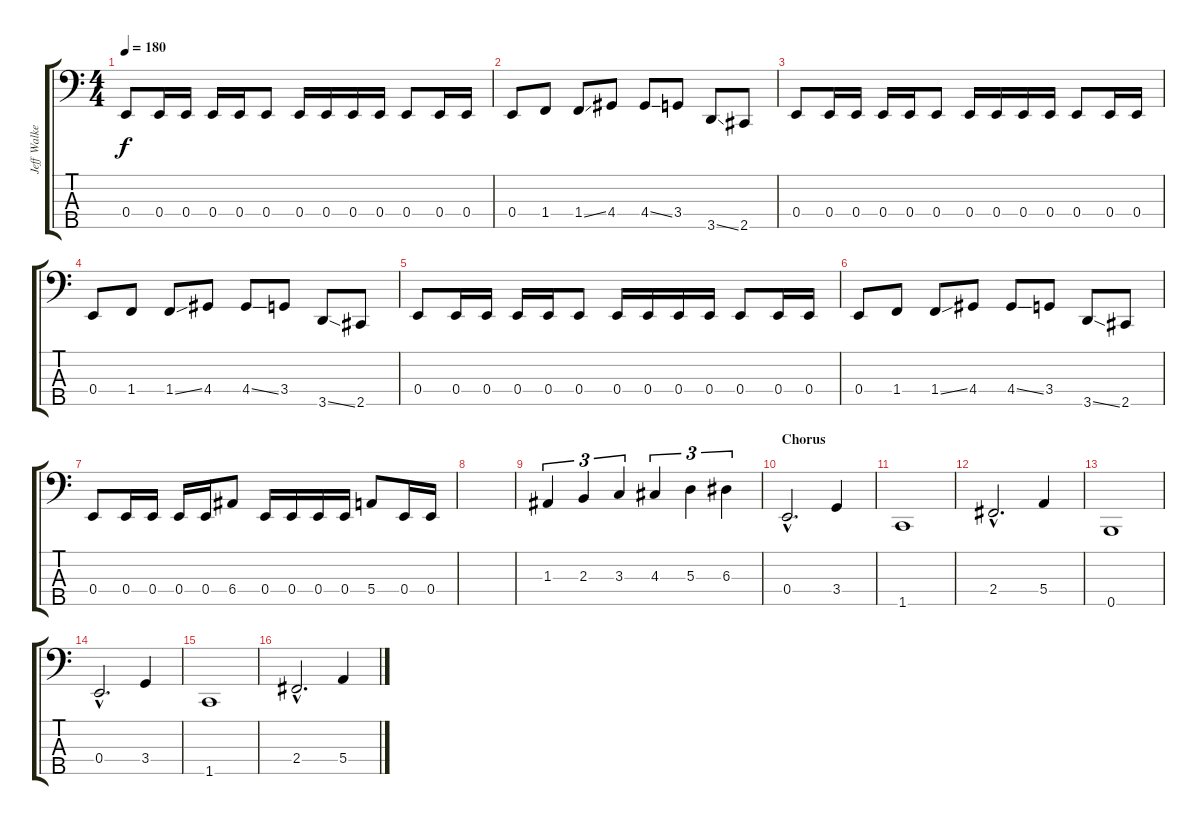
\track ("Jeff Walker" "Jeff Walke") {instrument electricbassfinger}
\staff {score tabs}
\tuning (G2 D2 A1 E1 B0) {hide}
\ts (4 4)
\tempo 180
\clef f4
\ks c
0.4.8{dy f} 0.4.16 0.4.16 0.4.16 0.4.16 0.4.8 0.4.16 0.4.16 0.4.16 0.4.16 0.4.8 0.4.16 0.4.16 |
0.4.8 1.4.8 1.4{ss}.8 4.4.8 4.4{ss}.8 3.4.8 3.5{ss}.8 2.5.8 |
0.4.8 0.4.16 0.4.16 0.4.16 0.4.16 0.4.8 0.4.16 0.4.16 0.4.16 0.4.16 0.4.8 0.4.16 0.4.16 |
0.4.8 1.4.8 1.4{ss}.8 4.4.8 4.4{ss}.8 3.4.8 3.5{ss}.8 2.5.8 |
0.4.8 0.4.16 0.4.16 0.4.16 0.4.16 0.4.8 0.4.16 0.4.16 0.4.16 0.4.16 0.4.8 0.4.16 0.4.16 |
0.4.8 1.4.8 1.4{ss}.8 4.4.8 4.4{ss}.8 3.4.8 3.5{ss}.8 2.5.8 |
0.4.8 0.4.16 0.4.16 0.4.16 0.4.16 6.4.8 0.4.16 0.4.16 0.4.16 0.4.16 5.4.8 0.4.16 0.4.16 |
|
1.3.4{tu (3 2)} 2.3.4{tu (3 2)} 3.3.4{tu (3 2)} 4.3.4{tu (3 2)} 5.3.4{tu (3 2)} 6.3.4{tu (3 2)} |
\section ("" "Chorus")
0.4{hac}.2{d} 3.4.4 |
1.5.1 |
2.4{hac}.2{d} 5.4.4 |
0.5.1 |
0.4{hac}.2{d} 3.4.4 |
1.5.1 |
2.4{hac}.2{d} 5.4.4
